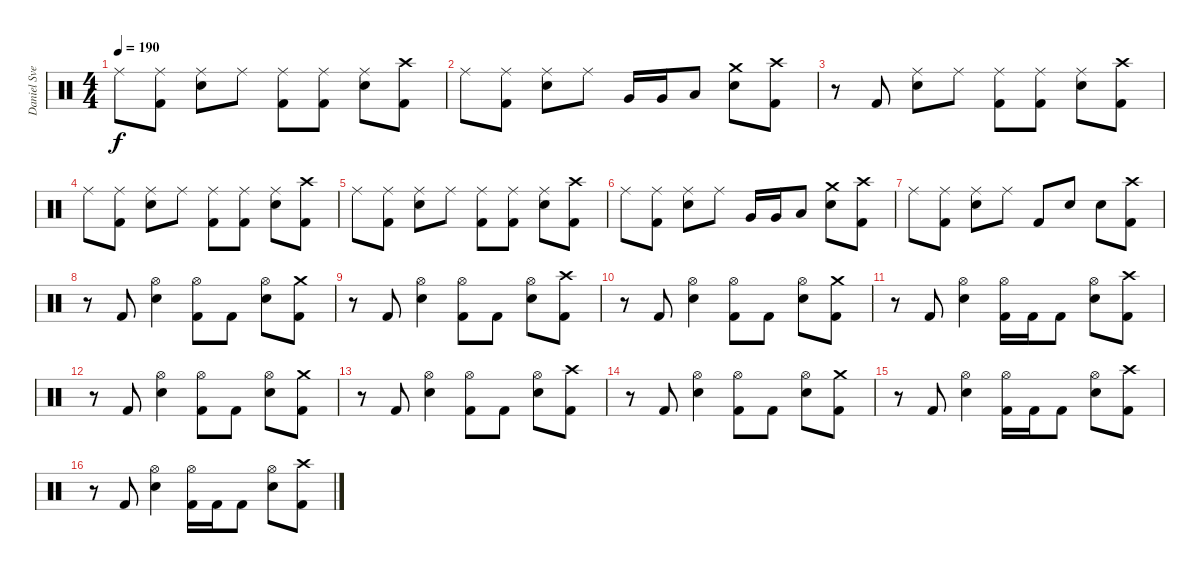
\track ("Daniel Svensson" "Daniel Sve") {instrument percussion}
\staff {score}
\articulation defaults
\ts (4 4)
\tempo 190
\clef neutral
\ks c "Ride (middle)".8{dy f}
("Ride (middle)" "Kick (hit) 2").8 ("Ride (middle)" "Electric Snare (hit)").8 "Ride (middle)".8 ("Ride (middle)" "Kick (hit) 2").8 ("Ride (middle)" "Kick (hit) 2").8 ("Ride (middle)" "Electric Snare (hit)").8 ("Crash high (hit)" "Kick (hit) 2").8 |
"Ride (middle)".8 ("Ride (middle)" "Kick (hit) 2").8 ("Ride (middle)" "Electric Snare (hit)").8 "Ride (middle)".8 "Very Low Tom (hit)".16 "Very Low Tom (hit)".16 "Low Floor Tom (hit)".8 ("Crash medium (hit)" "Electric Snare (hit)").8 ("Crash high (hit)" "Kick (hit) 2").8 |
r.8 "Kick (hit) 2".8 ("Ride (middle)" "Electric Snare (hit)").8 "Ride (middle)".8 ("Ride (middle)" "Kick (hit) 2").8 ("Ride (middle)" "Kick (hit) 2").8 ("Ride (middle)" "Electric Snare (hit)").8 ("Crash high (hit)" "Kick (hit) 2").8 |
"Ride (middle)".8 ("Ride (middle)" "Kick (hit) 2").8 ("Ride (middle)" "Electric Snare (hit)").8 "Ride (middle)".8 ("Ride (middle)" "Kick (hit) 2").8 ("Ride (middle)" "Kick (hit) 2").8 ("Ride (middle)" "Electric Snare (hit)").8 ("Crash high (hit)" "Kick (hit) 2").8 |
"Ride (middle)".8 ("Ride (middle)" "Kick (hit) 2").8 ("Ride (middle)" "Electric Snare (hit)").8 "Ride (middle)".8 ("Ride (middle)" "Kick (hit) 2").8 ("Ride (middle)" "Kick (hit) 2").8 ("Ride (middle)" "Electric Snare (hit)").8 ("Crash high (hit)" "Kick (hit) 2").8 |
"Ride (middle)".8 ("Ride (middle)" "Kick (hit) 2").8 ("Ride (middle)" "Electric Snare (hit)").8 "Ride (middle)".8 "Very Low Tom (hit)".16 "Very Low Tom (hit)".16 "Low Floor Tom (hit)".8 ("Crash medium (hit)" "Electric Snare (hit)").8 ("Crash high (hit)" "Kick (hit) 2").8 |
"Ride (middle)".8 ("Ride (middle)" "Kick (hit) 2").8 ("Ride (middle)" "Electric Snare (hit)").8 "Ride (middle)".8 "Kick (hit) 2".8 "Electric Snare (hit)".8 "Electric Snare (hit)".8 ("Crash high (hit)" "Kick (hit) 2").8 |
r.8 "Kick (hit) 2".8 ("Hi-Hat (open)" "Electric Snare (hit)").4 ("Hi-Hat (open)" "Kick (hit) 2").8 "Kick (hit) 2".8 ("Hi-Hat (open)" "Electric Snare (hit)").8 ("Crash medium (hit)" "Kick (hit) 2").8 |
r.8 "Kick (hit) 2".8 ("Hi-Hat (open)" "Electric Snare (hit)").4 ("Hi-Hat (open)" "Kick (hit) 2").8 "Kick (hit) 2".8 ("Hi-Hat (open)" "Electric Snare (hit)").8 ("Crash high (hit)" "Kick (hit) 2").8 |
r.8 "Kick (hit) 2".8 ("Hi-Hat (open)" "Electric Snare (hit)").4 ("Hi-Hat (open)" "Kick (hit) 2").8 "Kick (hit) 2".8 ("Hi-Hat (open)" "Electric Snare (hit)").8 ("Crash medium (hit)" "Kick (hit) 2").8 |
r.8 "Kick (hit) 2".8 ("Hi-Hat (open)" "Electric Snare (hit)").4 ("Hi-Hat (open)" "Kick (hit) 2").16 "Kick (hit) 2".16 "Kick (hit) 2".8 ("Hi-Hat (open)" "Electric Snare (hit)").8 ("Crash high (hit)" "Kick (hit) 2").8 |
r.8 "Kick (hit) 2".8 ("Hi-Hat (open)" "Electric Snare (hit)").4 ("Hi-Hat (open)" "Kick (hit) 2").8 "Kick (hit) 2".8 ("Hi-Hat (open)" "Electric Snare (hit)").8 ("Crash medium (hit)" "Kick (hit) 2").8 |
r.8 "Kick (hit) 2".8 ("Hi-Hat (open)" "Electric Snare (hit)").4 ("Hi-Hat (open)" "Kick (hit) 2").8 "Kick (hit) 2".8 ("Hi-Hat (open)" "Electric Snare (hit)").8 ("Crash high (hit)" "Kick (hit) 2").8 |
r.8 "Kick (hit) 2".8 ("Hi-Hat (open)" "Electric Snare (hit)").4 ("Hi-Hat (open)" "Kick (hit) 2").8 "Kick (hit) 2".8 ("Hi-Hat (open)" "Electric Snare (hit)").8 ("Crash medium (hit)" "Kick (hit) 2").8 |
r.8 "Kick (hit) 2".8 ("Hi-Hat (open)" "Electric Snare (hit)").4 ("Hi-Hat (open)" "Kick (hit) 2").16 "Kick (hit) 2".16 "Kick (hit) 2".8 ("Hi-Hat (open)" "Electric Snare (hit)").8 ("Crash high (hit)" "Kick (hit) 2").8 |
r.8 "Kick (hit) 2".8 ("Hi-Hat (open)" "Electric Snare (hit)").4 ("Hi-Hat (open)" "Kick (hit) 2").16 "Kick (hit) 2".16 "Kick (hit) 2".8 ("Hi-Hat (open)" "Electric Snare (hit)").8 ("Crash high (hit)" "Kick (hit) 2").8
